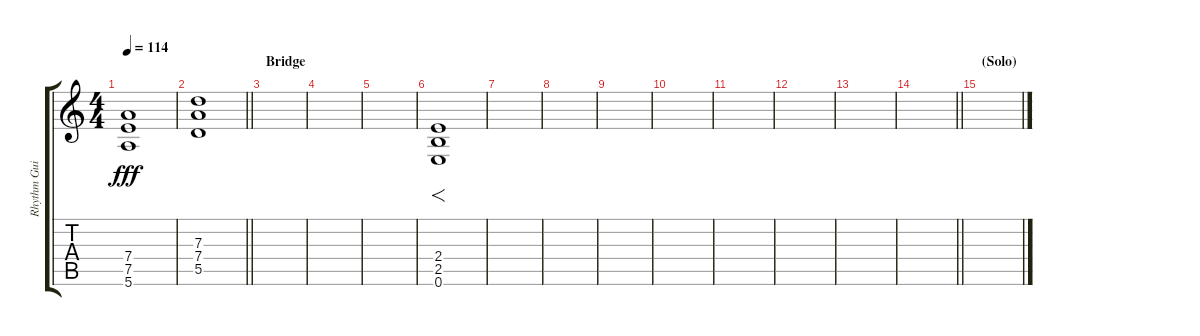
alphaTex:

\track ("Rhythm Guitar" "Rhythm Gui") {instrument distortionguitar}
\staff {score tabs}
\tuning (E4 B3 G3 D3 A2 E2) {hide}
\ts (4 4)
\tempo 114
\clef g2
\ks c
(7.4 7.5 5.6).1{dy fff} |
\barLineRight lightlight
(7.3 7.4 5.5).1 |
\section ("" "Bridge")
|
|
|
(2.4 2.5 0.6).1{f} |
|
|
|
|
|
|
|
\barLineRight lightlight
|
\section ("" "(Solo)")
